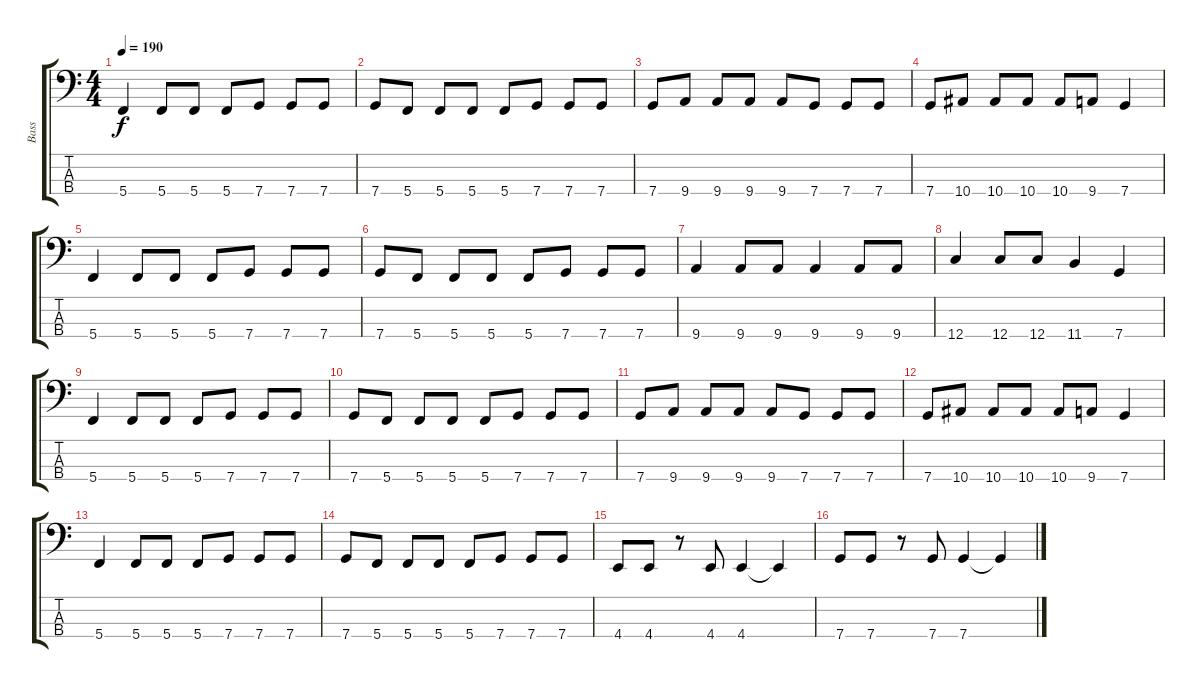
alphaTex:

\track ("Bass" "Bass") {instrument electricbasspick}
\staff {score tabs}
\tuning (Eb2 Bb1 F1 C1) {hide}
\ts (4 4)
\tempo 190
\clef f4
\ks c
5.4.4{dy f} 5.4.8 5.4.8 5.4.8 7.4.8 7.4.8 7.4.8 |
7.4.8 5.4.8 5.4.8 5.4.8 5.4.8 7.4.8 7.4.8 7.4.8 |
7.4.8 9.4.8 9.4.8 9.4.8 9.4.8 7.4.8 7.4.8 7.4.8 |
7.4.8 10.4.8 10.4.8 10.4.8 10.4.8 9.4.8 7.4.4 |
5.4.4 5.4.8 5.4.8 5.4.8 7.4.8 7.4.8 7.4.8 |
7.4.8 5.4.8 5.4.8 5.4.8 5.4.8 7.4.8 7.4.8 7.4.8 |
9.4.4 9.4.8 9.4.8 9.4.4 9.4.8 9.4.8 |
12.4.4 12.4.8 12.4.8 11.4.4 7.4.4 |
5.4.4 5.4.8 5.4.8 5.4.8 7.4.8 7.4.8 7.4.8 |
7.4.8 5.4.8 5.4.8 5.4.8 5.4.8 7.4.8 7.4.8 7.4.8 |
7.4.8 9.4.8 9.4.8 9.4.8 9.4.8 7.4.8 7.4.8 7.4.8 |
7.4.8 10.4.8 10.4.8 10.4.8 10.4.8 9.4.8 7.4.4 |
5.4.4 5.4.8 5.4.8 5.4.8 7.4.8 7.4.8 7.4.8 |
7.4.8 5.4.8 5.4.8 5.4.8 5.4.8 7.4.8 7.4.8 7.4.8 |
4.4.8 4.4.8 r.8 4.4.8 4.4.4 4.4{t}.4 |
7.4.8 7.4.8 r.8 7.4.8 7.4.4 7.4{t}.4
